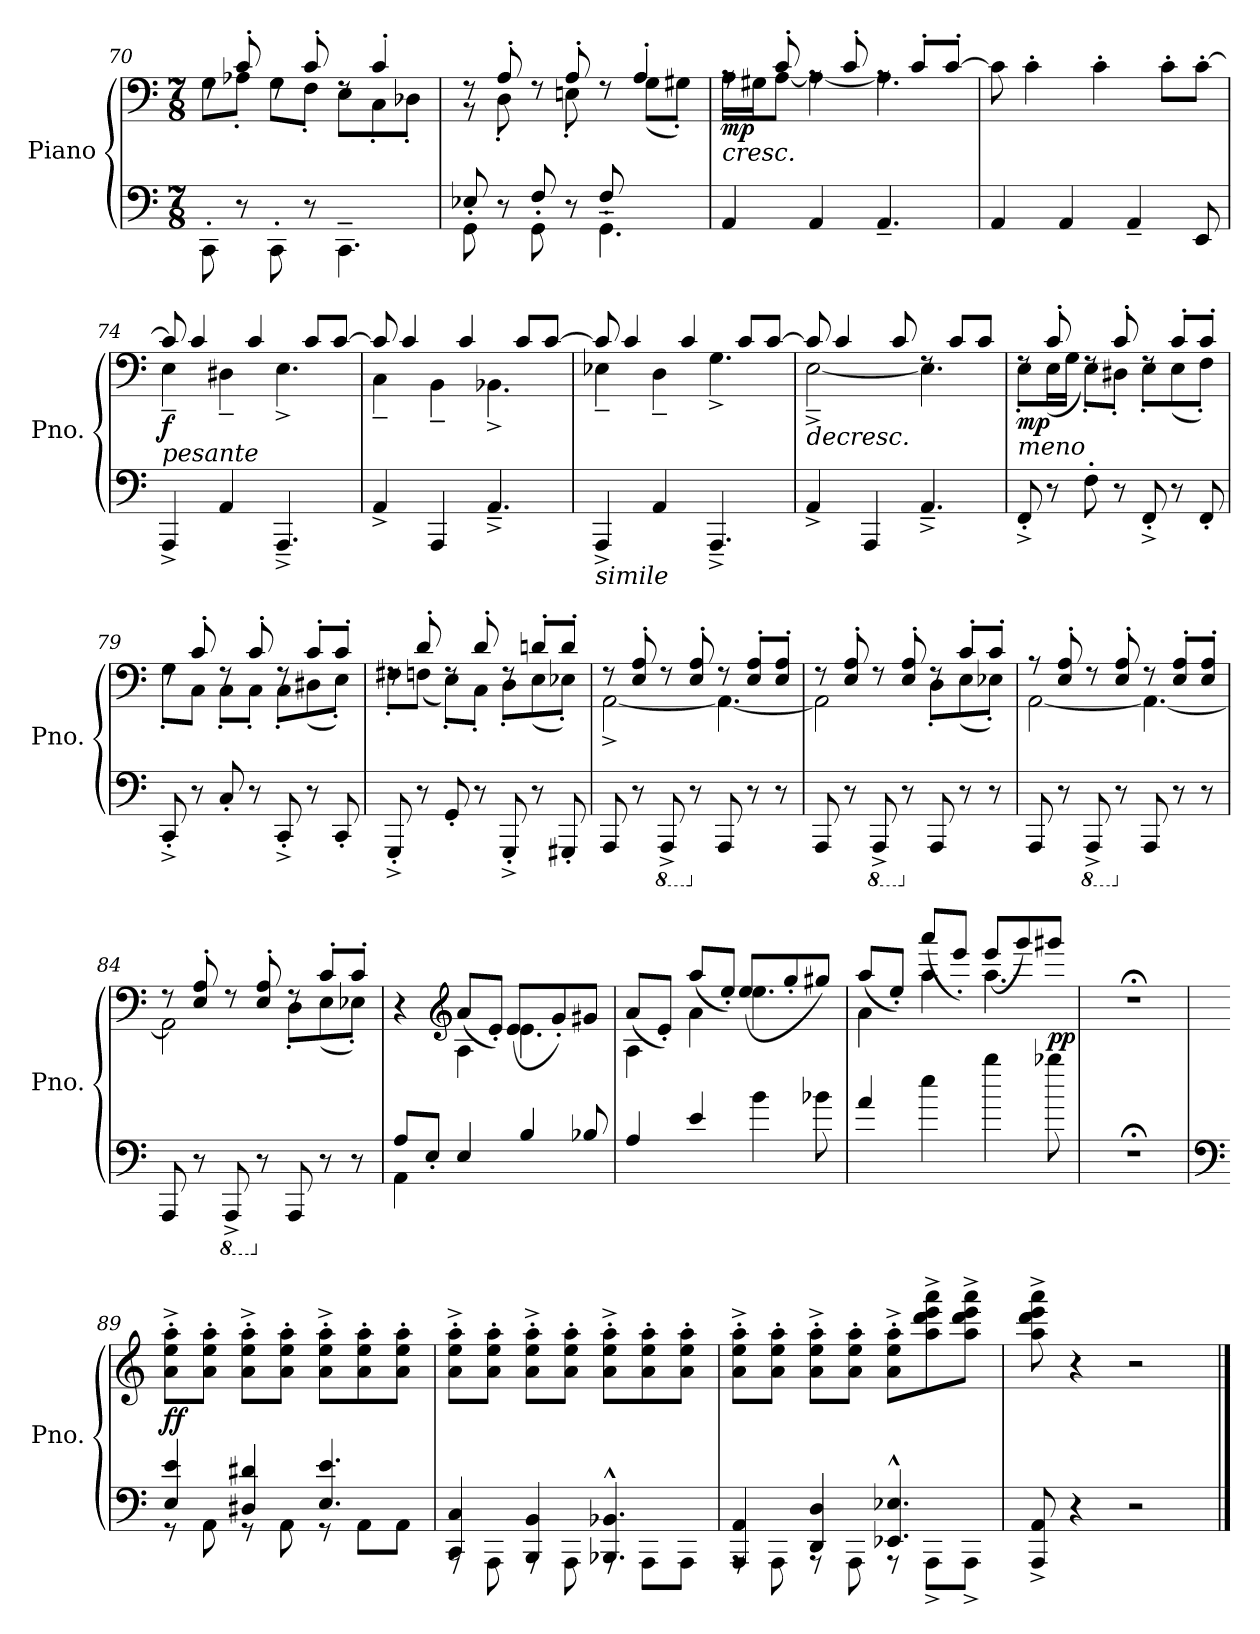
**kern	**kern	**dynam
*part1	*part1	*part1
*staff2	*staff1	*staff1/2
*I"Piano	*	*
*I'Pno.	*	*
*clefF4	*clefF4	*
*k[]	*k[]	*
*M7/8	*M7/8	*
=70	=70	=70
*	*^	*
8CC'\	8rF	8G\L	.
8r	8c'/	8A-X'\J	.
8CC'\	8rF	8G\L	.
8r	8c'/	8F'\J	.
4.CC~\	8rF	8E\L	.
.	4c'/	8C'\	.
.	.	8D-X'\J	.
=71	=71	=71	=71
*^	*	*	*
8GG'\	8E-X'/	8rF	8r	.
8r	8ryy	8A'/	8D'\	.
8GG'\	8F'/	8rF	8ryy	.
8r	8ryy	8A'/	8En'\	.
4.GG~\	8F'/	8rF	8ryy	.
.	4ryy	4A'/	(<8G\L	.
.	.	.	8G#X'\J)	.
*v	*v	*	*	*
!!LO:LB:g=z	!!
=72	=72	=72	=72
!	!	!	!LO:HP:b
!	!	!	!LO:DY:n=1:b
4AA/	8rA	16A\LL	< mp
.	.	16G#X\J	.
.	8c'/	[8A\J	.
4AA/	8rA	4A\_	.
.	8c'/	.	.
4.AA~/	8rA	4.A\]	.
.	8c'/L	.	.
.	[8c'/J	.	.
*	*v	*v	*
=73	=73	=73
4AA/	8c\]	.
.	4c'\	.
4AA/	.	.
.	4c'\	.
4AA~/	.	.
.	8c'\L	.
8EE/	[8c'\J	.
=74	=74	=74
*	*^	*
!	!LO:TX:b:i:t=pesante	!	!
!	!	!	!LO:DY:b
4AAA^/	8c/]	4E~\	f
.	4c/	.	.
4AA/	.	4D#X~\	.
.	4c/	.	.
4.AAA~^/	.	4.E^\	.
.	8c/L	.	.
.	[8c/J	.	.
=75	=75	=75	=75
4AA^/	8c/]	4C~\	.
.	4c/	.	.
4AAA/	.	4BB~\	.
.	4c/	.	.
4.AA~^/	.	4.BB-X^\	.
.	8c/L	.	.
.	[8c/J	.	.
=76	=76	=76	=76
!LO:TX:b:i:t=simile	!	!	!
4AAA^/	8c/]	4E-X~\	.
.	4c/	.	.
4AA/	.	4D~\	.
.	4c/	.	.
4.AAA~^/	.	4.G^\	.
.	8c/L	.	.
.	[8c/J	.	.
!!LO:LB:g=z	!!
=77	=77	=77	=77
!	!	!	!LO:HP:b
4AA^/	8c/]	[2E~^\	>
.	4c/	.	.
4AAA/	.	.	.
.	8c/	.	.
4.AA~^/	8rF	4.E\]	.
.	8c/L	.	.
.	8c/J	.	.
*	*v	*v	*
.	.	[
=78	=78	=78
*	*^	*
!	!LO:TX:b:i:t=meno	!	!
!	!	!	!LO:DY:b
8FF'^/	8rF	8E'\L	mp
8r	8c'/	(<16E\L	.
.	.	16G\JJ	.
8F'\	8rF	8E'\L)	.
8r	8c'/	8D#X'\J	.
8FF'^/	8rF	8E'\L	.
8r	8c'/L	(<8E\	.
8FF'/	8c'/J	8F'\J)	.
=79	=79	=79	=79
8CC'^/	8rF	8G'\L	.
8r	8c'/	8C\J	.
8C'/	8rF	8C'\L	.
8r	8c'/	8C'\J	.
8CC'^/	8rF	8C'\L	.
8r	8c'/L	(<8D#X\	.
8CC'/	8c'/J	8E'\J)	.
=80	=80	=80	=80
8GGG'^/	8rF	8F#X'\L	.
8r	8d'/	(<8Fn\J	.
8GG'/	8rF	8E'\L)	.
8r	8d'/	8C'\J	.
8GGG'^/	8rF	8D'\L	.
8r	8dn'/L	(<8E\	.
8GGG#X'/	8d'/J	8E-X'\J)	.
!!LO:LB:g=z	!!
=81	=81	=81	=81
8AAA/	8r	[2AA^\	.
8r	8E/' 8A/'	.	.
*8ba	*	*	*
!	!	!	!LO:DY:b=2
8AAAA^/	8r	.	other-dynamics
*X8ba	*	*	*
8r	8E/' 8A/'	.	.
8AAA/	8r	4.AA\_	.
8r	8E/' 8A/'L	.	.
8r	8E/' 8A/'J	.	.
=82	=82	=82	=82
8AAA/	8r	2AA\]	.
8r	8E/' 8A/'	.	.
*8ba	*	*	*
!	!	!	!LO:DY:b=2
8AAAA^/	8r	.	other-dynamics
*X8ba	*	*	*
8r	8E/' 8A/'	.	.
8AAA/	8rF	8D'\L	.
8r	8c'/L	(<8E\	.
8r	8c'/J	8E-X'\J)	.
=83	=83	=83	=83
8AAA/	8r	[2AA\	.
8r	8E/' 8A/'	.	.
*8ba	*	*	*
!	!	!	!LO:DY:b=2
8AAAA^/	8r	.	other-dynamics
*X8ba	*	*	*
8r	8E/' 8A/'	.	.
8AAA/	8r	4.AA\_	.
8r	8E/' 8A/'L	.	.
8r	8E/' 8A/'J	.	.
=84	=84	=84	=84
8AAA/	8r	2AA\]	.
8r	8E/' 8A/'	.	.
*8ba	*	*	*
!	!	!	!LO:DY:b=2
8AAAA^/	8r	.	other-dynamics
*X8ba	*	*	*
8r	8E/' 8A/'	.	.
8AAA/	8rF	8D'\L	.
8r	8c'/L	(<8E\	.
8r	8c'/J	8E-X'\J)	.
!!LO:LB:g=z	!!
=85	=85	=85	=85
*^	*	*	*
4AA\	8A/L	4r	4ryy	.
.	8E'/J	.	.	.
*	*	*clefG2	*	*
4E/	2ryy	4A\	(>8a/L	.
.	.	.	8e'/J)	.
4B/	.	4.e\	(>8e/L	.
.	.	.	8g'/)	.
8B-X/	8ryy	.	8g#X/J	.
*v	*v	*	*	*
=86	=86	=86	=86
4A/	4A\	(>8a/L	.
.	.	8e'/J)	.
4e/	4a\	(>8aa/L	.
.	.	8ee'/J)	.
4b\	4.ee\	(>8ee/L	.
.	.	8gg'/	.
8b-X\	.	8gg#X/J)	.
=87	=87	=87	=87
4a/	4a\	(>8aa/L	.
.	.	8ee'/J)	.
4ee\	4aa\	(>8aaa/L	.
.	.	8eee'/J)	.
*	*8va	*	*
4bb\	4.aaa\	(>8eeee/L	.
.	.	8gggg/)	]
!	!	!	!LO:DY:b
8bb-X\	.	8gggg#X/J	pp
*	*v	*v	*
=88	=88	=88
2..r;<	2..r;<	.
=89	=89	=89
*clefF4	*	*
*^	*	*
*	*	*X8va	*
!	!	!	!LO:DY:b
4E/ 4e/	8r	8a\'^ 8ee\'^ 8aa\'^L	ff
.	8AA\	8a\' 8ee\' 8aa\'J	.
4D#X/ 4d#X/	8r	8a\'^ 8ee\'^ 8aa\'^L	.
.	8AA\	8a\' 8ee\' 8aa\'J	.
4.E/ 4.e/	8r	8a\'^ 8ee\'^ 8aa\'^L	.
.	8AA\L	8a\' 8ee\' 8aa\'	.
.	8AA\J	8a\' 8ee\' 8aa\'J	.
!!LO:PB:g=z
=90	=90	=90	=90
4CC/ 4C/	8rAAA	8a\'^ 8ee\'^ 8aa\'^L	.
.	8AAA\	8a\' 8ee\' 8aa\'J	.
4BBB/ 4BB/	8rAAA	8a\'^ 8ee\'^ 8aa\'^L	.
.	8AAA\	8a\' 8ee\' 8aa\'J	.
4.BBB-X/^^ 4.BB-X/^^	8rAAA	8a\'^ 8ee\'^ 8aa\'^L	.
.	8AAA\L	8a\' 8ee\' 8aa\'	.
.	8AAA\J	8a\' 8ee\' 8aa\'J	.
=91	=91	=91	=91
4AAA/ 4AA/	8rAAA	8a\'^ 8ee\'^ 8aa\'^L	.
.	8AAA\	8a\' 8ee\' 8aa\'J	.
4DD/ 4D/	8rAAA	8a\'^ 8ee\'^ 8aa\'^L	.
.	8AAA\	8a\' 8ee\' 8aa\'J	.
4.EE-X/^^ 4.E-X/^^	8rAAA	8a\'^ 8ee\'^ 8aa\'^L	.
.	8AAA^\L	8aa\^ 8ddd\^ 8eee\^ 8aaa\^	.
.	8AAA^\J	8aa\^ 8ddd\^ 8eee\^ 8aaa\^J	.
*v	*v	*	*
=92	=92	=92
8AAA/^ 8AA/^	8aa\^ 8ddd\^ 8eee\^ 8aaa\^	.
*	*MM70	*
4r	4r	.
2r	2r	.
==	==	==
*-	*-	*-
